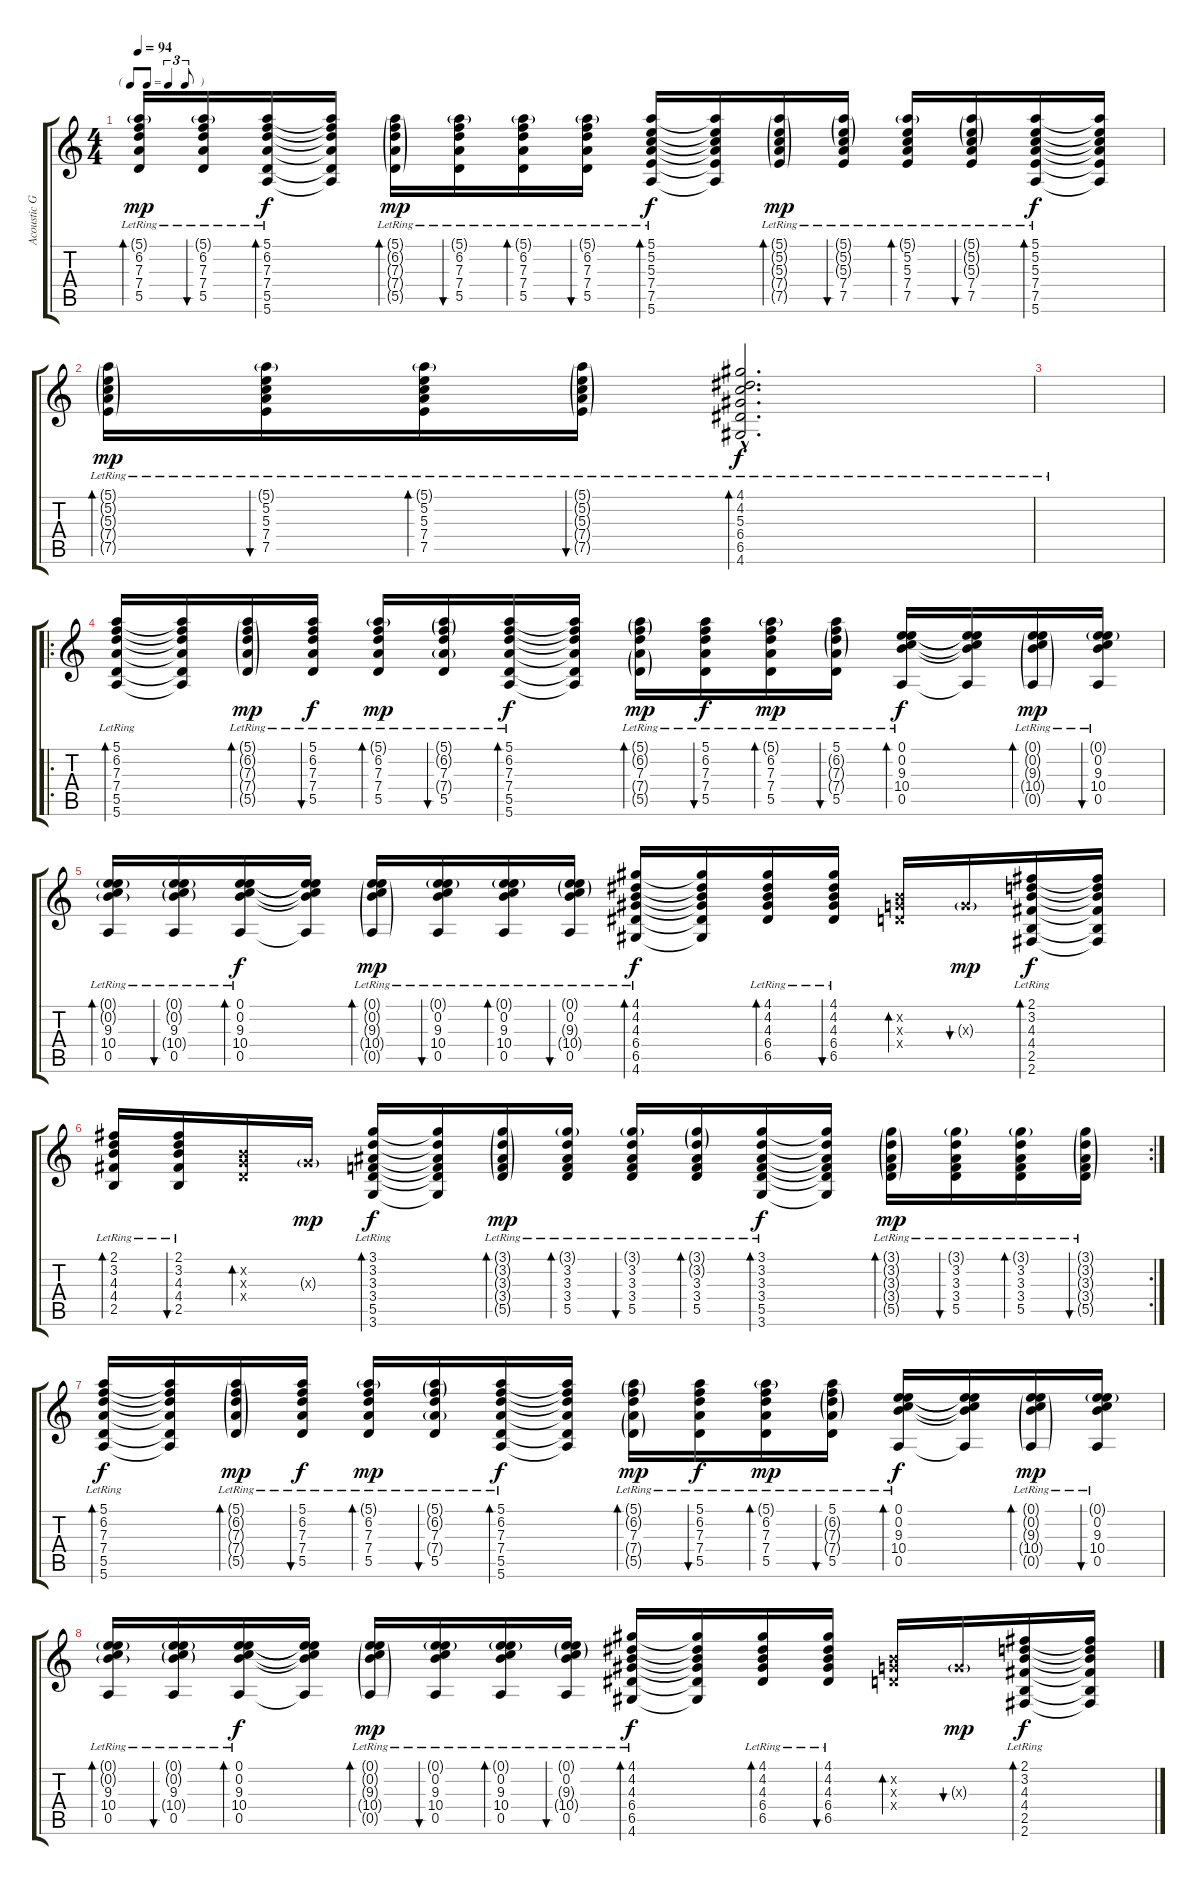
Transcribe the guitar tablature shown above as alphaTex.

\track ("Acoustic Guitar" "Acoustic G") {instrument acousticguitarsteel}
\staff {score tabs}
\tuning (E4 B3 G3 D3 A2 E2) {hide}
\ts (4 4)
\tf triplet8th
\tempo 94
\clef g2
\ks c
(5.1{g lr} 6.2{lr} 7.3{lr} 7.4{lr} 5.5{lr}).16{bd 60 dy mp} (5.1{g lr} 6.2{lr} 7.3{lr} 7.4{lr} 5.5{lr}).16{bu 60} (5.1{lr} 6.2{lr} 7.3{lr} 7.4{lr} 5.5{lr} 5.6{lr}).16{bd 60 dy f} (5.1{t} 6.2{t} 7.3{t} 7.4{t} 5.5{t} 5.6{t}).16 (5.1{g lr} 6.2{g lr} 7.3{g lr} 7.4{g lr} 5.5{g lr}).16{bd 60 dy mp} (5.1{g lr} 6.2{lr} 7.3{lr} 7.4{lr} 5.5{lr}).16{bu 60} (5.1{g lr} 6.2{lr} 7.3{lr} 7.4{lr} 5.5{lr}).16{bd 60} (5.1{g lr} 6.2{lr} 7.3{lr} 7.4{lr} 5.5{lr}).16{bu 60} (5.1{lr} 5.2{lr} 5.3{lr} 7.4{lr} 7.5{lr} 5.6{lr}).16{bd 60 dy f} (5.1{t} 5.2{t} 5.3{t} 7.4{t} 7.5{t} 5.6{t}).16 (5.1{g lr} 5.2{g lr} 5.3{g lr} 7.4{g lr} 7.5{g lr}).16{bd 60 dy mp} (5.1{g lr} 5.2{g lr} 5.3{g lr} 7.4{lr} 7.5{lr}).16{bu 60} (5.1{g lr} 5.2{lr} 5.3{lr} 7.4{lr} 7.5{lr}).16{bd 60} (5.1{g lr} 5.2{g lr} 5.3{g lr} 7.4{lr} 7.5{lr}).16{bu 60} (5.1{lr} 5.2{lr} 5.3{lr} 7.4{lr} 7.5{lr} 5.6{lr}).16{bd 60 dy f} (5.1{t} 5.2{t} 5.3{t} 7.4{t} 7.5{t} 5.6{t}).16 |
(5.1{g lr} 5.2{g lr} 5.3{g lr} 7.4{g lr} 7.5{g lr}).16{bd 60 dy mp} (5.1{g lr} 5.2{lr} 5.3{lr} 7.4{lr} 7.5{lr}).16{bu 60} (5.1{g lr} 5.2{lr} 5.3{lr} 7.4{lr} 7.5{lr}).16{bd 60} (5.1{g lr} 5.2{g lr} 5.3{g lr} 7.4{g lr} 7.5{g lr}).16{bu 60} (4.1{hac lr} 4.2{hac lr} 5.3{hac lr} 6.4{hac lr} 6.5{hac lr} 4.6{hac lr}).2{d bd 120 dy f} |
|
\ro
(5.1{lr} 6.2{lr} 7.3{lr} 7.4{lr} 5.5{lr} 5.6{lr}).16{bd 60} (5.1{t} 6.2{t} 7.3{t} 7.4{t} 5.5{t} 5.6{t}).16 (5.1{g lr} 6.2{g lr} 7.3{g lr} 7.4{g lr} 5.5{g lr}).16{bd 60 dy mp} (5.1{lr} 6.2{lr} 7.3{lr} 7.4{lr} 5.5{lr}).16{bu 60 dy f} (5.1{g lr} 6.2{lr} 7.3{lr} 7.4{lr} 5.5{lr}).16{bd 60 dy mp} (5.1{g lr} 6.2{g lr} 7.3{lr} 7.4{g lr} 5.5{lr}).16{bu 60} (5.1{lr} 6.2{lr} 7.3{lr} 7.4{lr} 5.5{lr} 5.6{lr}).16{bd 60 dy f} (5.1{t} 6.2{t} 7.3{t} 7.4{t} 5.5{t} 5.6{t}).16 (5.1{g lr} 6.2{g lr} 7.3{lr} 7.4{g lr} 5.5{g lr}).16{bd 60 dy mp} (5.1{lr} 6.2{lr} 7.3{lr} 7.4{lr} 5.5{lr}).16{bu 60 dy f} (5.1{g lr} 6.2{lr} 7.3{lr} 7.4{lr} 5.5{lr}).16{bd 60 dy mp} (5.1{lr} 6.2{g lr} 7.3{g lr} 7.4{g lr} 5.5{lr}).16{bu 60} (0.1{lr} 0.2{lr} 9.3{lr} 10.4{lr} 0.5{lr}).16{bd 60 dy f} (0.1{t} 0.2{t} 9.3{t} 10.4{t} 0.5{t}).16 (0.1{g lr} 0.2{g lr} 9.3{g lr} 10.4{g lr} 0.5{g lr}).16{bd 60 dy mp} (0.1{g lr} 0.2{lr} 9.3{lr} 10.4{lr} 0.5{lr}).16{bu 60} |
(0.1{g lr} 0.2{g lr} 9.3{lr} 10.4{lr} 0.5{lr}).16{bd 60} (0.1{g lr} 0.2{g lr} 9.3{lr} 10.4{g lr} 0.5{lr}).16{bu 60} (0.1{lr} 0.2{lr} 9.3{lr} 10.4{lr} 0.5{lr}).16{bd 60 dy f} (0.1{t} 0.2{t} 9.3{t} 10.4{t} 0.5{t}).16 (0.1{g lr} 0.2{g lr} 9.3{g lr} 10.4{g lr} 0.5{g lr}).16{bd 60 dy mp} (0.1{g lr} 0.2{lr} 9.3{lr} 10.4{lr} 0.5{lr}).16{bu 60} (0.1{g lr} 0.2{lr} 9.3{lr} 10.4{lr} 0.5{lr}).16{bd 60} (0.1{g lr} 0.2{lr} 9.3{g lr} 10.4{g lr} 0.5{lr}).16{bu 60} (4.1{lr} 4.2{lr} 4.3{lr} 6.4{lr} 6.5{lr} 4.6{lr}).16{bd 60 dy f} (4.1{t} 4.2{t} 4.3{t} 6.4{t} 6.5{t} 4.6{t}).16 (4.1{lr} 4.2{lr} 4.3{lr} 6.4{lr} 6.5{lr}).16{bd 60} (4.1{lr} 4.2{lr} 4.3{lr} 6.4{lr} 6.5{lr}).16{bu 60} (0.2{x} 0.3{x} 0.4{x}).16{bd 60} 0.3{g x}.16{bu 60 dy mp} (2.1{lr} 3.2{lr} 4.3{lr} 4.4{lr} 2.5{lr} 2.6{lr}).16{bd 60 dy f} (2.1{t} 3.2{t} 4.3{t} 4.4{t} 2.5{t} 2.6{t}).16 |
\rc 2
(2.1{lr} 3.2{lr} 4.3{lr} 4.4{lr} 2.5{lr}).16{bd 60} (2.1{lr} 3.2{lr} 4.3{lr} 4.4{lr} 2.5{lr}).16{bu 60} (0.2{x} 0.3{x} 0.4{x}).16{bd 60} 0.3{g x}.16{dy mp} (3.1{lr} 3.2{lr} 3.3{lr} 3.4{lr} 5.5{lr} 3.6{lr}).16{bd 60 dy f} (3.1{t} 3.2{t} 3.3{t} 3.4{t} 5.5{t} 3.6{t}).16 (3.1{g lr} 3.2{g lr} 3.3{g lr} 3.4{g lr} 5.5{g lr}).16{bd 60 dy mp} (3.1{g lr} 3.2{lr} 3.3{lr} 3.4{lr} 5.5{lr}).16{bd 60} (3.1{g lr} 3.2{lr} 3.3{lr} 3.4{lr} 5.5{lr}).16{bu 60} (3.1{g lr} 3.2{g lr} 3.3{lr} 3.4{lr} 5.5{lr}).16{bd 60} (3.1{lr} 3.2{lr} 3.3{lr} 3.4{lr} 5.5{lr} 3.6{lr}).16{bd 60 dy f} (3.1{t} 3.2{t} 3.3{t} 3.4{t} 5.5{t} 3.6{t}).16 (3.1{g lr} 3.2{g lr} 3.3{g lr} 3.4{g lr} 5.5{g lr}).16{bd 60 dy mp} (3.1{g lr} 3.2{lr} 3.3{lr} 3.4{lr} 5.5{lr}).16{bu 60} (3.1{g lr} 3.2{lr} 3.3{lr} 3.4{lr} 5.5{lr}).16{bd 60} (3.1{g lr} 3.2{g lr} 3.3{g lr} 3.4{g lr} 5.5{g lr}).16{bu 60} |
(5.1{lr} 6.2{lr} 7.3{lr} 7.4{lr} 5.5{lr} 5.6{lr}).16{bd 60 dy f} (5.1{t} 6.2{t} 7.3{t} 7.4{t} 5.5{t} 5.6{t}).16 (5.1{g lr} 6.2{g lr} 7.3{g lr} 7.4{g lr} 5.5{g lr}).16{bd 60 dy mp} (5.1{lr} 6.2{lr} 7.3{lr} 7.4{lr} 5.5{lr}).16{bu 60 dy f} (5.1{g lr} 6.2{lr} 7.3{lr} 7.4{lr} 5.5{lr}).16{bd 60 dy mp} (5.1{g lr} 6.2{g lr} 7.3{lr} 7.4{g lr} 5.5{lr}).16{bu 60} (5.1{lr} 6.2{lr} 7.3{lr} 7.4{lr} 5.5{lr} 5.6{lr}).16{bd 60 dy f} (5.1{t} 6.2{t} 7.3{t} 7.4{t} 5.5{t} 5.6{t}).16 (5.1{g lr} 6.2{g lr} 7.3{lr} 7.4{g lr} 5.5{g lr}).16{bd 60 dy mp} (5.1{lr} 6.2{lr} 7.3{lr} 7.4{lr} 5.5{lr}).16{bu 60 dy f} (5.1{g lr} 6.2{lr} 7.3{lr} 7.4{lr} 5.5{lr}).16{bd 60 dy mp} (5.1{lr} 6.2{g lr} 7.3{g lr} 7.4{g lr} 5.5{lr}).16{bu 60} (0.1{lr} 0.2{lr} 9.3{lr} 10.4{lr} 0.5{lr}).16{bd 60 dy f} (0.1{t} 0.2{t} 9.3{t} 10.4{t} 0.5{t}).16 (0.1{g lr} 0.2{g lr} 9.3{g lr} 10.4{g lr} 0.5{g lr}).16{bd 60 dy mp} (0.1{g lr} 0.2{lr} 9.3{lr} 10.4{lr} 0.5{lr}).16{bu 60} |
(0.1{g lr} 0.2{g lr} 9.3{lr} 10.4{lr} 0.5{lr}).16{bd 60} (0.1{g lr} 0.2{g lr} 9.3{lr} 10.4{g lr} 0.5{lr}).16{bu 60} (0.1{lr} 0.2{lr} 9.3{lr} 10.4{lr} 0.5{lr}).16{bd 60 dy f} (0.1{t} 0.2{t} 9.3{t} 10.4{t} 0.5{t}).16 (0.1{g lr} 0.2{g lr} 9.3{g lr} 10.4{g lr} 0.5{g lr}).16{bd 60 dy mp} (0.1{g lr} 0.2{lr} 9.3{lr} 10.4{lr} 0.5{lr}).16{bu 60} (0.1{g lr} 0.2{lr} 9.3{lr} 10.4{lr} 0.5{lr}).16{bd 60} (0.1{g lr} 0.2{lr} 9.3{g lr} 10.4{g lr} 0.5{lr}).16{bu 60} (4.1{lr} 4.2{lr} 4.3{lr} 6.4{lr} 6.5{lr} 4.6{lr}).16{bd 60 dy f} (4.1{t} 4.2{t} 4.3{t} 6.4{t} 6.5{t} 4.6{t}).16 (4.1{lr} 4.2{lr} 4.3{lr} 6.4{lr} 6.5{lr}).16{bd 60} (4.1{lr} 4.2{lr} 4.3{lr} 6.4{lr} 6.5{lr}).16{bu 60} (0.2{x} 0.3{x} 0.4{x}).16{bd 60} 0.3{g x}.16{bu 60 dy mp} (2.1{lr} 3.2{lr} 4.3{lr} 4.4{lr} 2.5{lr} 2.6{lr}).16{bd 60 dy f} (2.1{t} 3.2{t} 4.3{t} 4.4{t} 2.5{t} 2.6{t}).16
